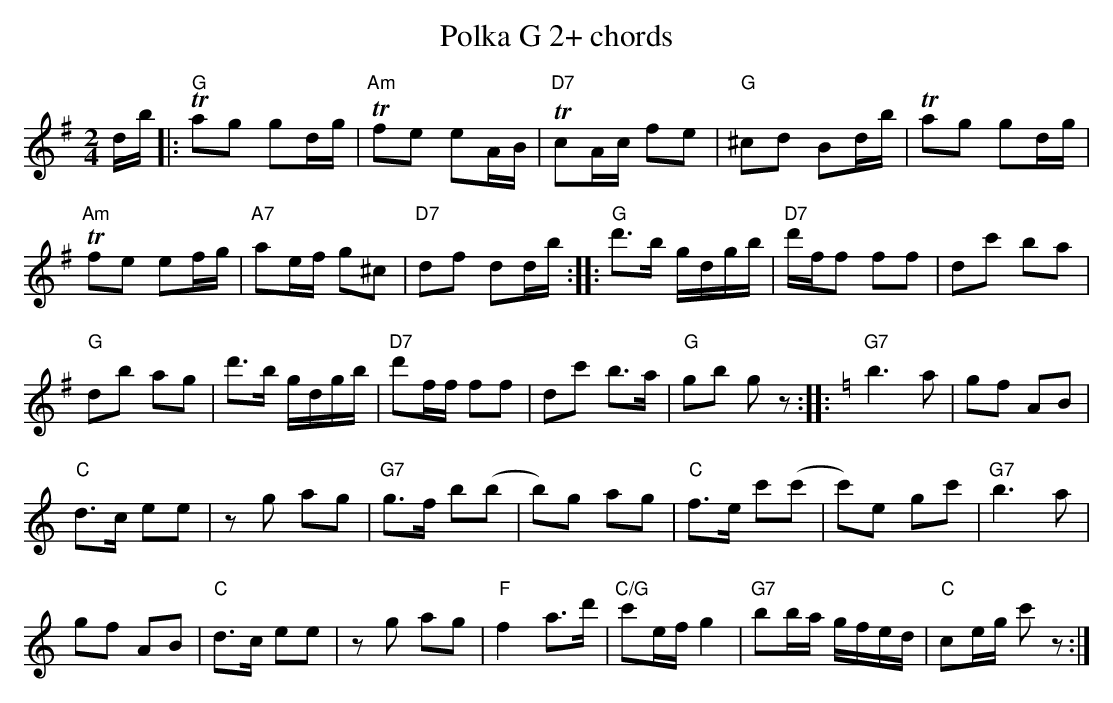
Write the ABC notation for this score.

X:1
T:Polka G 2+ chords
M:2/4
L:1/16
K:Gmaj%%MIDI gchordon
db |: "G"Ta2g2 g2dg | "Am"Tf2e2 e2AB | "D7"Tc2Ac f2e2 | "G"^c2d2 B2db | Ta2g2 g2dg |
"Am"Tf2e2 e2fg | "A7"a2ef g2^c2 | "D7"d2f2 d2db :: "G"d'3b gdgb | "D7"d'ff2 f2f2 | d2c'2 b2a2 |
"G"d2b2 a2g2 | d'3b gdgb | "D7"d'2ff f2f2 | d2c'2 b3a | "G"g2b2 g2z2 :: [K:Cmaj] "G7"b6a2 | g2f2 A2B2 |
"C"d3c e2e2 | z2g2 a2g2 | "G7"g3f b2(b2 | b2)g2 a2g2 | "C"f3e c'2(c'2 | c'2)e2 g2c'2 | "G7"b6a2 |
g2f2 A2B2 | "C"d3c e2e2 | z2g2 a2g2 | "F"f4a3d' | "C/G"c'2efg4 | "G7"b2ba gfed | "C"c2eg c'2z2 :|
